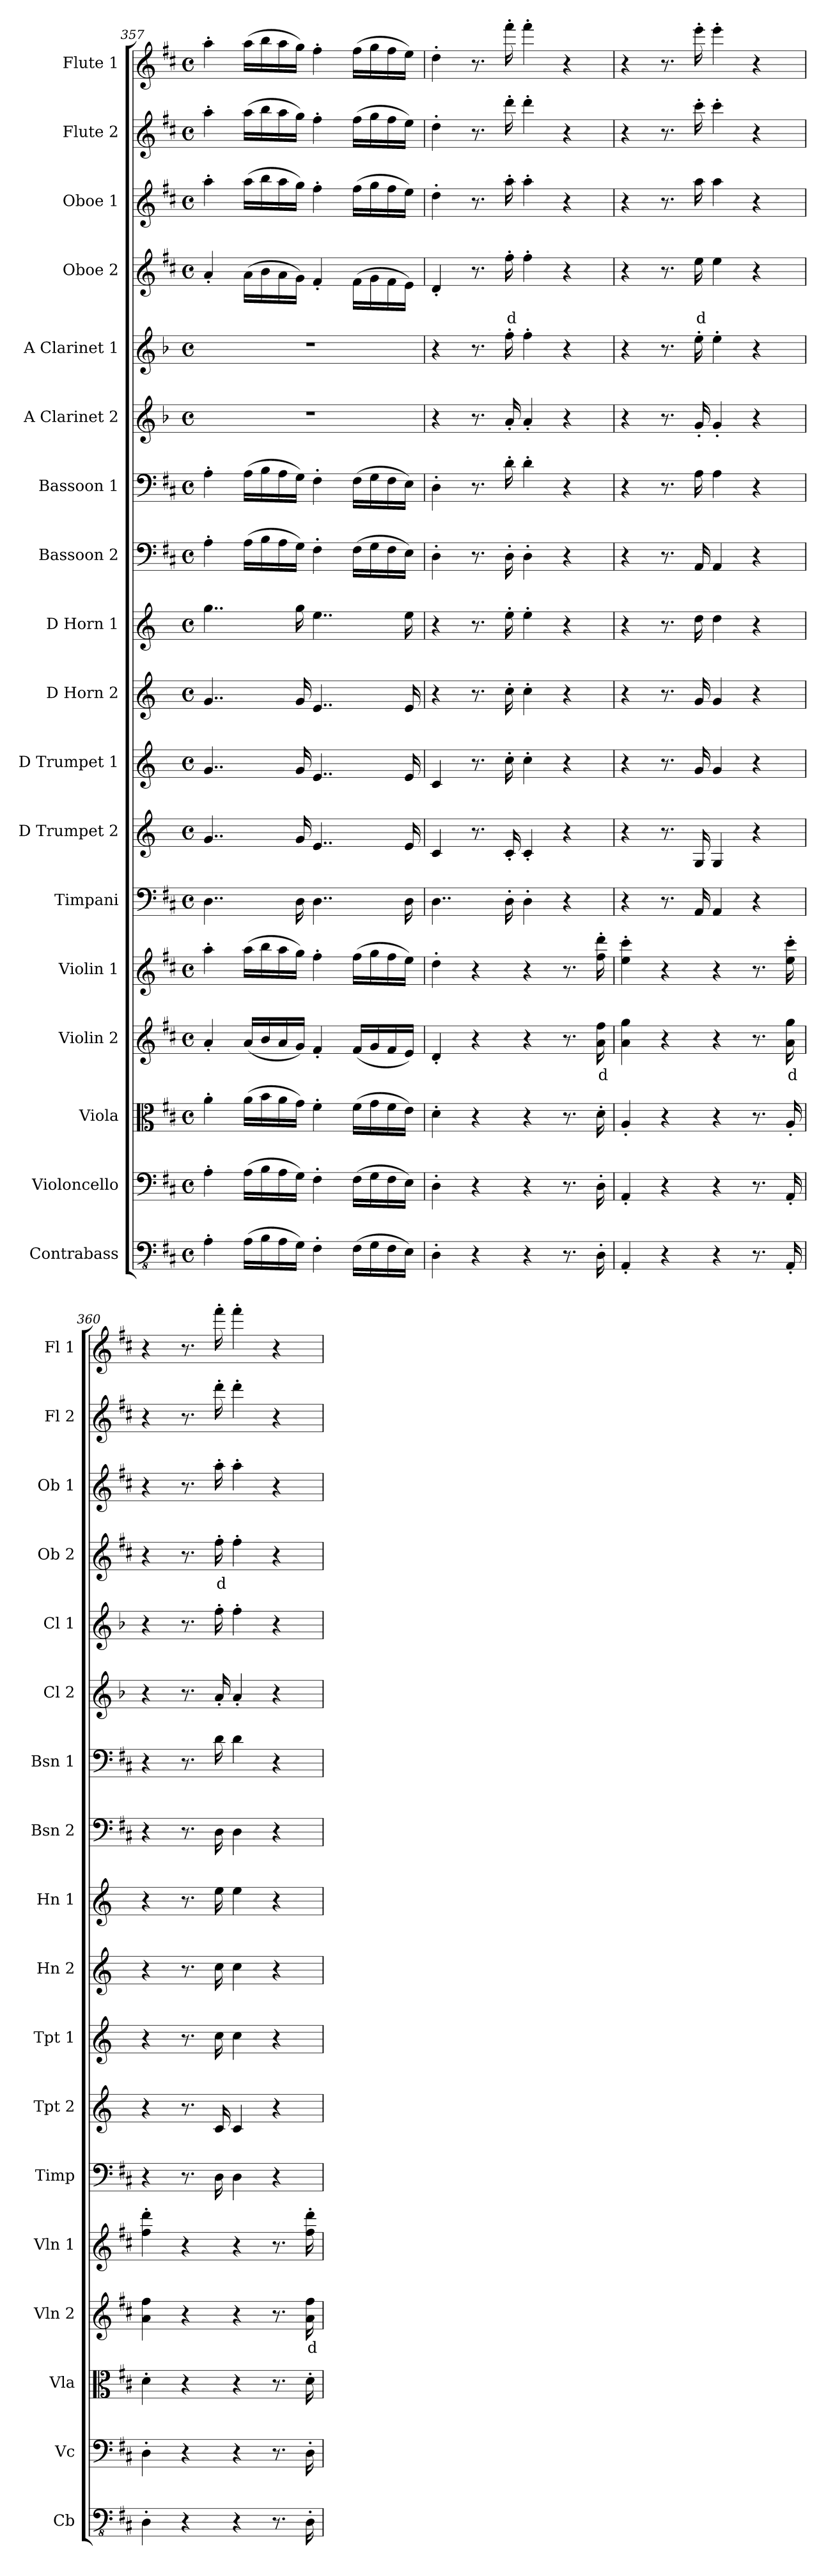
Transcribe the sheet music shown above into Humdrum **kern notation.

**kern	**kern	**kern	**kern	**text	**kern	**kern	**kern	**kern	**kern	**kern	**kern	**kern	**kern	**kern	**kern	**text	**kern	**kern	**kern
*part18	*part17	*part16	*part15	*part15	*part14	*part13	*part12	*part11	*part10	*part9	*part8	*part7	*part6	*part5	*part4	*part4	*part3	*part2	*part1
*staff18	*staff17	*staff16	*staff15	*staff15	*staff14	*staff13	*staff12	*staff11	*staff10	*staff9	*staff8	*staff7	*staff6	*staff5	*staff4	*staff4	*staff3	*staff2	*staff1
*I"Contrabass	*I"Violoncello	*I"Viola	*I"Violin 2	*	*I"Violin 1	*I"Timpani	*I"D Trumpet 2	*I"D Trumpet 1	*I"D Horn 2	*I"D Horn 1	*I"Bassoon 2	*I"Bassoon 1	*I"A Clarinet 2	*I"A Clarinet 1	*I"Oboe 2	*	*I"Oboe 1	*I"Flute 2	*I"Flute 1
*I'Cb	*I'Vc	*I'Vla	*I'Vln 2	*	*I'Vln 1	*I'Timp	*I'Tpt 2	*I'Tpt 1	*I'Hn 2	*I'Hn 1	*I'Bsn 2	*I'Bsn 1	*I'Cl 2	*I'Cl 1	*I'Ob 2	*	*I'Ob 1	*I'Fl 2	*I'Fl 1
*clefFv4	*clefF4	*clefC3	*clefG2	*	*clefG2	*clefF4	*clefG2	*clefG2	*clefG2	*clefG2	*clefF4	*clefF4	*clefG2	*clefG2	*clefG2	*	*clefG2	*clefG2	*clefG2
*	*	*	*	*	*	*	*ITrd-1c-2	*ITrd-1c-2	*ITrd6c10	*ITrd6c10	*	*	*ITrd2c3	*ITrd2c3	*	*	*	*	*
*k[f#c#]	*k[f#c#]	*k[f#c#]	*k[f#c#]	*	*k[f#c#]	*k[f#c#]	*k[f#c#]	*k[f#c#]	*k[f#c#]	*k[f#c#]	*k[f#c#]	*k[f#c#]	*k[f#c#]	*k[f#c#]	*k[f#c#]	*	*k[f#c#]	*k[f#c#]	*k[f#c#]
*M4/4	*M4/4	*M4/4	*M4/4	*	*M4/4	*M4/4	*M4/4	*M4/4	*M4/4	*M4/4	*M4/4	*M4/4	*M4/4	*M4/4	*M4/4	*	*M4/4	*M4/4	*M4/4
*met(c)	*met(c)	*met(c)	*met(c)	*	*met(c)	*met(c)	*met(c)	*met(c)	*met(c)	*met(c)	*met(c)	*met(c)	*met(c)	*met(c)	*met(c)	*	*met(c)	*met(c)	*met(c)
=357	=357	=357	=357	=357	=357	=357	=357	=357	=357	=357	=357	=357	=357	=357	=357	=357	=357	=357	=357
4AA'\	4A'\	4a'\	4a'/	.	4aa'\	4..D\	4..a/	4..a/	4..A/	4..a\	4A'\	4A'\	1r	1r	4a'/	.	4aa'\	4aa'\	4aa'\
(16AA\LL	(16A\LL	(16a\LL	(16a/LL	.	(16aa\LL	.	.	.	.	.	(16A\LL	(16A\LL	.	.	(16a\LL	.	(16aa\LL	(16aa\LL	(16aa\LL
16BB\	16B\	16b\	16b/	.	16bb\	.	.	.	.	.	16B\	16B\	.	.	16b\	.	16bb\	16bb\	16bb\
16AA\	16A\	16a\	16a/	.	16aa\	.	.	.	.	.	16A\	16A\	.	.	16a\	.	16aa\	16aa\	16aa\
16GG\JJ)	16G\JJ)	16g\JJ)	16g/JJ)	.	16gg\JJ)	16D\	16a/	16a/	16A/	16a\	16G\JJ)	16G\JJ)	.	.	16g\JJ)	.	16gg\JJ)	16gg\JJ)	16gg\JJ)
4FF#'\	4F#'\	4f#'\	4f#'/	.	4ff#'\	4..D\	4..f#/	4..f#/	4..F#/	4..f#\	4F#'\	4F#'\	.	.	4f#'/	.	4ff#'\	4ff#'\	4ff#'\
(16FF#\LL	(16F#\LL	(16f#\LL	(16f#/LL	.	(16ff#\LL	.	.	.	.	.	(16F#\LL	(16F#\LL	.	.	(16f#\LL	.	(16ff#\LL	(16ff#\LL	(16ff#\LL
16GG\	16G\	16g\	16g/	.	16gg\	.	.	.	.	.	16G\	16G\	.	.	16g\	.	16gg\	16gg\	16gg\
16FF#\	16F#\	16f#\	16f#/	.	16ff#\	.	.	.	.	.	16F#\	16F#\	.	.	16f#\	.	16ff#\	16ff#\	16ff#\
16EE\JJ)	16E\JJ)	16e\JJ)	16e/JJ)	.	16ee\JJ)	16D\	16f#/	16f#/	16F#/	16f#\	16E\JJ)	16E\JJ)	.	.	16e\JJ)	.	16ee\JJ)	16ee\JJ)	16ee\JJ)
=358	=358	=358	=358	=358	=358	=358	=358	=358	=358	=358	=358	=358	=358	=358	=358	=358	=358	=358	=358
4DD'\	4D'\	4d'\	4d'/	.	4dd'\	4..D\	4d/	4d/	4r	4r	4D'\	4D'\	4r	4r	4d'/	.	4dd'\	4dd'\	4dd'\
4r	4r	4r	4r	.	4r	.	8.r	8.r	8.r	8.r	8.r	8.r	8.r	8.r	8.r	.	8.r	8.r	8.r
!	!	!	!	!	!	!	!	!	!	!	!	!	!	!	!	!LO:LY:b:color=#FF0000	!	!	!
.	.	.	.	.	.	16D'\	16d'/	16dd'\	16d'\	16f#'\	16D'\	16d'\	16f#'/	16dd'\	16ff#'\	d	16aa'\	16ddd'\	16fff#'\
4r	4r	4r	4r	.	4r	4D'\	4d'/	4dd'\	4d'\	4f#'\	4D'\	4d'\	4f#'/	4dd'\	4ff#'\	.	4aa'\	4ddd'\	4fff#'\
8.r	8.r	8.r	8.r	.	8.r	4r	4r	4r	4r	4r	4r	4r	4r	4r	4r	.	4r	4r	4r
!	!	!	!	!LO:LY:b:color=#FF0000	!	!	!	!	!	!	!	!	!	!	!	!	!	!	!
16DD'\	16D'\	16d'\	16a\ 16ff#\	d	16ff#\' 16ddd\'	.	.	.	.	.	.	.	.	.	.	.	.	.	.
=359	=359	=359	=359	=359	=359	=359	=359	=359	=359	=359	=359	=359	=359	=359	=359	=359	=359	=359	=359
4AAA'/	4AA'/	4A'/	4a\ 4gg\	.	4ee\' 4ccc#\'	4r	4r	4r	4r	4r	4r	4r	4r	4r	4r	.	4r	4r	4r
4r	4r	4r	4r	.	4r	8.r	8.r	8.r	8.r	8.r	8.r	8.r	8.r	8.r	8.r	.	8.r	8.r	8.r
!	!	!	!	!	!	!	!	!	!	!	!	!	!	!	!	!LO:LY:b:color=#FF0000	!	!	!
.	.	.	.	.	.	16AA/	16A/	16a/	16A/	16e\	16AA/	16A\	16e'/	16cc#'\	16ee\	d	16aa\	16ccc#'\	16eee'\
4r	4r	4r	4r	.	4r	4AA/	4A/	4a/	4A/	4e\	4AA/	4A\	4e'/	4cc#'\	4ee\	.	4aa\	4ccc#'\	4eee'\
8.r	8.r	8.r	8.r	.	8.r	4r	4r	4r	4r	4r	4r	4r	4r	4r	4r	.	4r	4r	4r
!	!	!	!	!LO:LY:b:color=#FF0000	!	!	!	!	!	!	!	!	!	!	!	!	!	!	!
16AAA'/	16AA'/	16A'/	16a\ 16gg\	d	16ee\' 16ccc#\'	.	.	.	.	.	.	.	.	.	.	.	.	.	.
=360	=360	=360	=360	=360	=360	=360	=360	=360	=360	=360	=360	=360	=360	=360	=360	=360	=360	=360	=360
4DD'\	4D'\	4d'\	4a\ 4ff#\	.	4ff#\' 4ddd\'	4r	4r	4r	4r	4r	4r	4r	4r	4r	4r	.	4r	4r	4r
4r	4r	4r	4r	.	4r	8.r	8.r	8.r	8.r	8.r	8.r	8.r	8.r	8.r	8.r	.	8.r	8.r	8.r
!	!	!	!	!	!	!	!	!	!	!	!	!	!	!	!	!LO:LY:b:color=#FF0000	!	!	!
.	.	.	.	.	.	16D\	16d/	16dd\	16d\	16f#\	16D\	16d\	16f#'/	16dd'\	16ff#'\	d	16aa'\	16ddd'\	16fff#'\
4r	4r	4r	4r	.	4r	4D\	4d/	4dd\	4d\	4f#\	4D\	4d\	4f#'/	4dd'\	4ff#'\	.	4aa'\	4ddd'\	4fff#'\
8.r	8.r	8.r	8.r	.	8.r	4r	4r	4r	4r	4r	4r	4r	4r	4r	4r	.	4r	4r	4r
!	!	!	!	!LO:LY:b:color=#FF0000	!	!	!	!	!	!	!	!	!	!	!	!	!	!	!
16DD'\	16D'\	16d'\	16a\ 16ff#\	d	16ff#\' 16ddd\'	.	.	.	.	.	.	.	.	.	.	.	.	.	.
=	=	=	=	=	=	=	=	=	=	=	=	=	=	=	=	=	=	=	=
*-	*-	*-	*-	*-	*-	*-	*-	*-	*-	*-	*-	*-	*-	*-	*-	*-	*-	*-	*-
